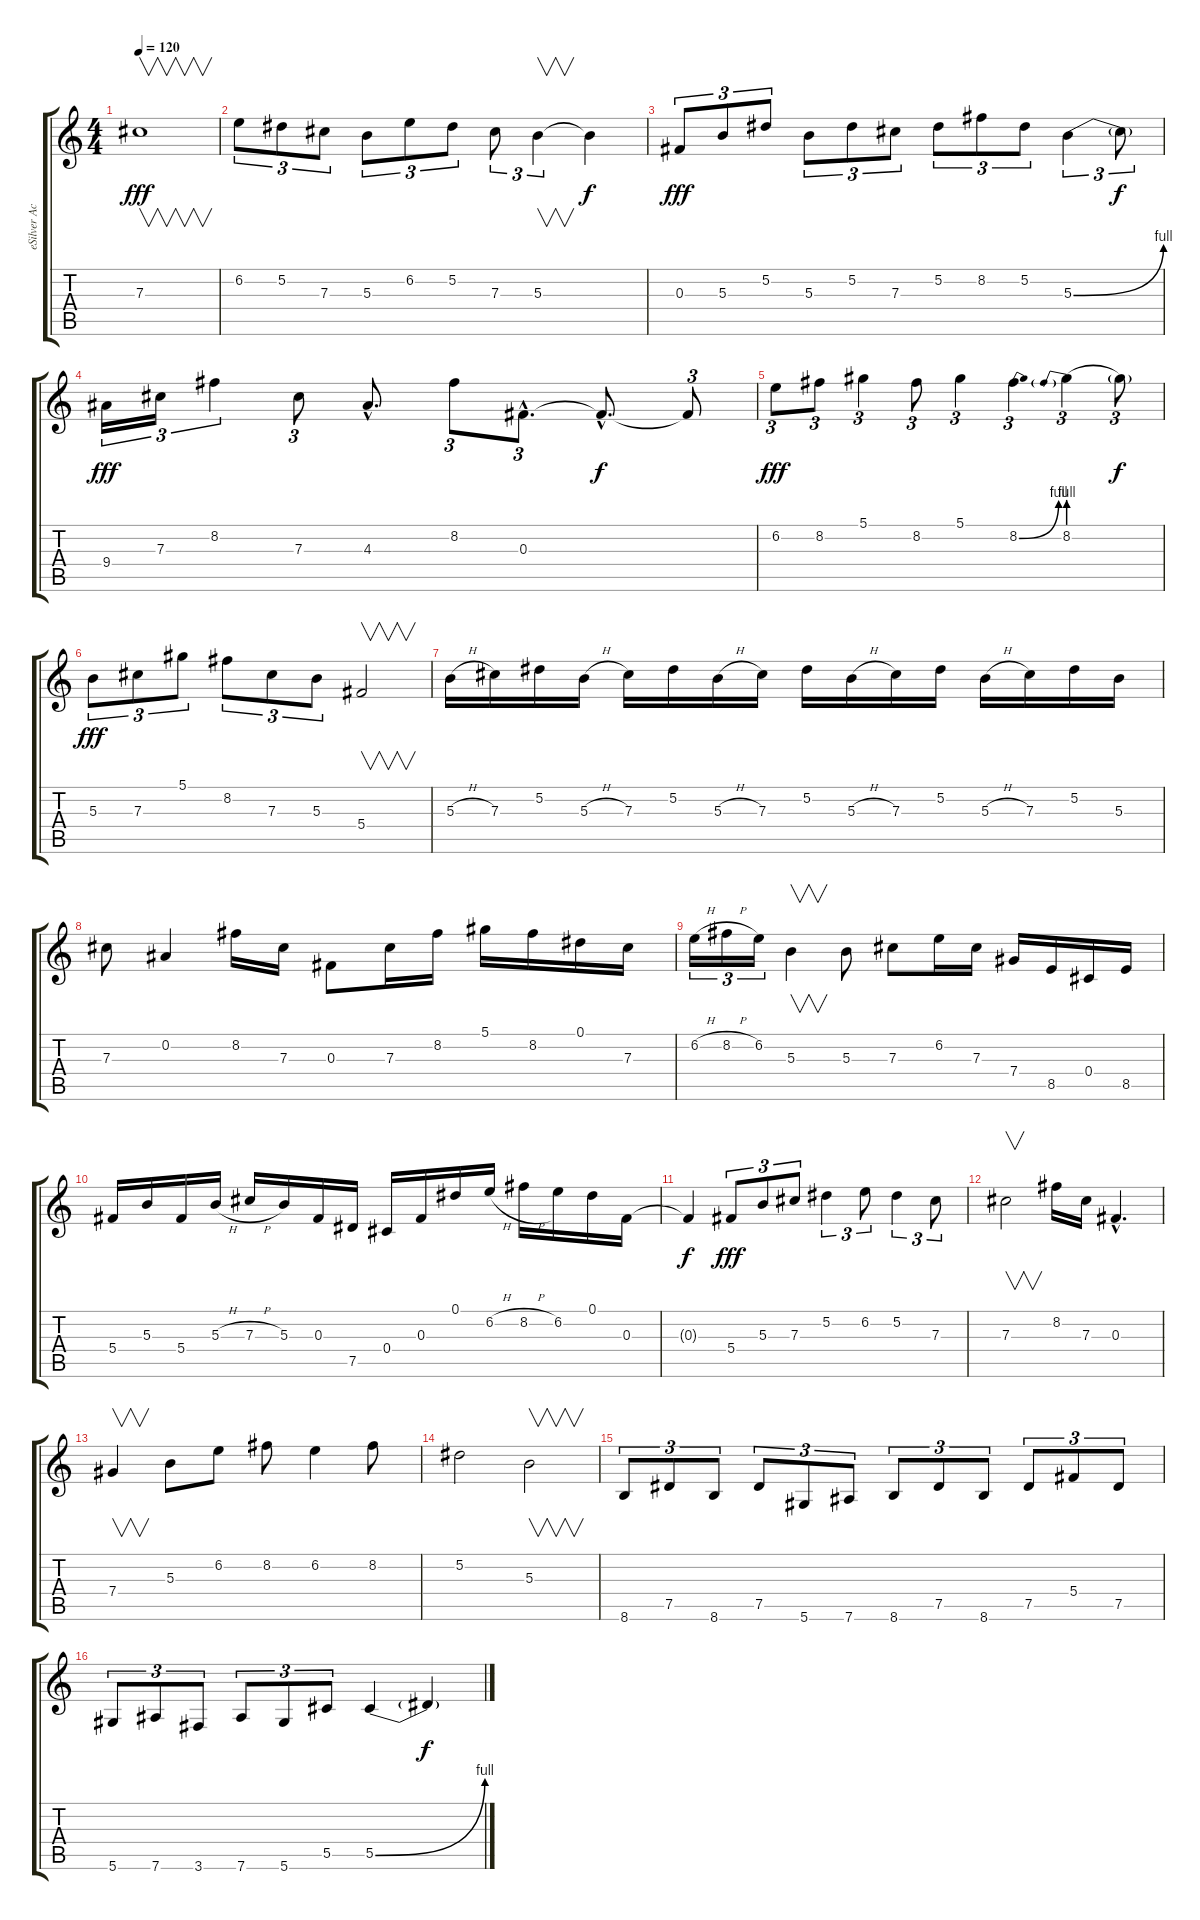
\track ("eSilver Acoustic Guitar" "eSilver Ac") {instrument acousticguitarsteel}
\staff {score tabs}
\tuning (Eb4 Bb3 Gb3 Db3 Ab2 Eb2) {hide}
\ts (4 4)
\tempo 120
\clef g2
\ks c
7.3.1{v dy fff} |
6.2.8{tu (3 2)} 5.2.8{tu (3 2)} 7.3.8{tu (3 2)} 5.3.8{tu (3 2)} 6.2.8{tu (3 2)} 5.2.8{tu (3 2)} 7.3.8{tu (3 2)} 5.3.4{v tu (3 2)} 5.3{t}.4{dy f} |
0.3.8{tu (3 2) dy fff} 5.3.8{tu (3 2)} 5.2.8{tu (3 2)} 5.3.8{tu (3 2)} 5.2.8{tu (3 2)} 7.3.8{tu (3 2)} 5.2.8{tu (3 2)} 8.2.8{tu (3 2)} 5.2.8{tu (3 2)} 5.3{be (bend 0 0 60 4)}.4{tu (3 2)} 5.3{t}.8{tu (3 2) dy f} |
9.4.16{tu (3 2) dy fff} 7.3.16{tu (3 2)} 8.2.4{tu (3 2)} 7.3.8{tu (3 2)} 4.3{hac}.8{d} 8.2.8{tu (3 2)} 0.3{hac}.8{d tu (3 2)} 0.3{hac t}.8{d dy f} 0.3{t}.8{tu (3 2)} |
6.2.8{tu (3 2) dy fff} 8.2.8{tu (3 2)} 5.1.4{tu (3 2)} 8.2.8{tu (3 2)} 5.1.4{tu (3 2)} 8.2{be (bend 0 0 60 4)}.4{tu (3 2)} 8.2{be (prebend 0 4 60 4)}.4{tu (3 2)} 8.2{t}.8{tu (3 2) dy f} |
5.3.8{tu (3 2) dy fff} 7.3.8{tu (3 2)} 5.1.8{tu (3 2)} 8.2.8{tu (3 2)} 7.3.8{tu (3 2)} 5.3.8{tu (3 2)} 5.4.2{v} |
5.3{h}.16 7.3.16 5.2.16 5.3{h}.16 7.3.16 5.2.16 5.3{h}.16 7.3.16 5.2.16 5.3{h}.16 7.3.16 5.2.16 5.3{h}.16 7.3.16 5.2.16 5.3.16 |
7.3.8 0.2.4 8.2.16 7.3.16 0.3.8 7.3.16 8.2.16 5.1.16 8.2.16 0.1.16 7.3.16 |
6.2{h}.16{tu (3 2)} 8.2{h}.16{tu (3 2)} 6.2.16{tu (3 2)} 5.3.4{v} 5.3.8 7.3.8 6.2.16 7.3.16 7.4.16 8.5.16 0.4.16 8.5.16 |
5.4.16 5.3.16 5.4.16 5.3{h}.16 7.3{h}.16 5.3.16 0.3.16 7.5.16 0.4.16 0.3.16 0.1.16 6.2{h}.16 8.2{h}.16 6.2.16 0.1.16 0.3.16 |
0.3{t}.4{dy f} 5.4.8{tu (3 2) dy fff} 5.3.8{tu (3 2)} 7.3.8{tu (3 2)} 5.2.4{tu (3 2)} 6.2.8{tu (3 2)} 5.2.4{tu (3 2)} 7.3.8{tu (3 2)} |
7.3.2{v} 8.2.16 7.3.16 0.3{hac}.4{d} |
7.4.4{v} 5.3.8 6.2.8 8.2.8 6.2.4 8.2.8 |
5.2.2 5.3.2{v} |
8.6.8{tu (3 2)} 7.5.8{tu (3 2)} 8.6.8{tu (3 2)} 7.5.8{tu (3 2)} 5.6.8{tu (3 2)} 7.6.8{tu (3 2)} 8.6.8{tu (3 2)} 7.5.8{tu (3 2)} 8.6.8{tu (3 2)} 7.5.8{tu (3 2)} 5.4.8{tu (3 2)} 7.5.8{tu (3 2)} |
5.6.8{tu (3 2)} 7.6.8{tu (3 2)} 3.6.8{tu (3 2)} 7.6.8{tu (3 2)} 5.6.8{tu (3 2)} 5.5.8{tu (3 2)} 5.5{be (bend 0 0 60 4)}.4 5.5{t}.4{dy f}
